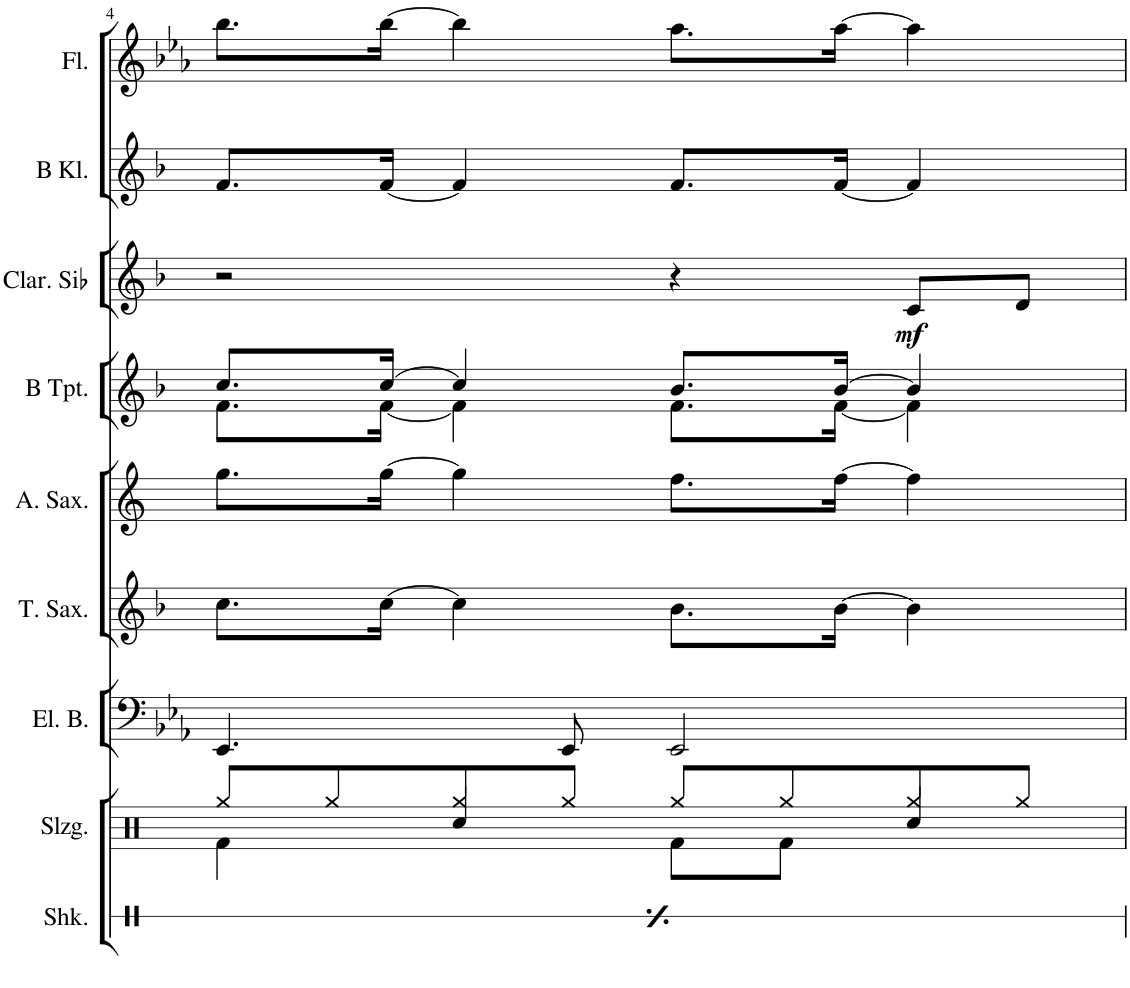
**kern	**kern	**kern	**kern	**kern	**kern	**kern	**dynam	**kern	**kern
*part9	*part8	*part7	*part6	*part5	*part4	*part3	*part3	*part2	*part1
*staff9	*staff8	*staff7	*staff6	*staff5	*staff4	*staff3	*staff3	*staff2	*staff1
*I"Shaker	*I"Schlagzeug	*I"Elektrischer Bass	*I"Tenor Saxophon	*I"Alt Saxophon	*I"B Trompete	*I"Clarinette en Sib	*	*I"B Klarinette	*I"Flöte
*I'Shk.	*I'Slzg.	*I'El. B.	*I'T. Sax.	*I'A. Sax.	*I'B Tpt.	*I'Clar. Sib	*	*I'B Kl.	*I'Fl.
!!LO:PB:g=z
*clefX	*clefX	*clefF4	*clefG2	*clefG2	*clefG2	*clefG2	*	*clefG2	*clefG2
*	*	*	*Trd8c14	*Trd5c9	*Trd1c2	*Trd1c2	*	*Trd1c2	*
*k[]	*k[]	*k[b-e-a-]	*k[b-]	*k[]	*k[b-]	*k[b-]	*	*k[b-]	*k[b-e-a-]
*M4/4	*M4/4	*M4/4	*M4/4	*M4/4	*M4/4	*M4/4	*	*M4/4	*M4/4
=4	=4	=4	=4	=4	=4	=4	=4	=4	=4
*	*^	*	*	*	*^	*	*	*	*
16Re\LL	8Rgg/L	4Rf\	4.EE-/	8.cc\L	8.gg\L	8.cc/L	8.f\L	2r	.	8.f/L	8.bb-\L
16Re\	.	.	.	.	.	.	.	.	.	.	.
16Re\	8Rgg/	.	.	.	.	.	.	.	.	.	.
16Re\JJ	.	.	.	[16cc\Jk	[16gg\Jk	[16cc/Jk	[16f\Jk	.	.	[16f/Jk	[16bb-\Jk
16Re\LL	8Rgg/	4Rcc/	.	4cc\]	4gg\]	4cc/]	4f\]	.	.	4f/]	4bb-\]
16Re\	.	.	.	.	.	.	.	.	.	.	.
16Re\	8Rgg/J	.	8EE-/	.	.	.	.	.	.	.	.
16Re\JJ	.	.	.	.	.	.	.	.	.	.	.
16Re\LL	8Rgg/L	8Rf\L	2EE-/	8.b-\L	8.ff\L	8.b-/L	8.f\L	4r	.	8.f/L	8.aa-\L
16Re\	.	.	.	.	.	.	.	.	.	.	.
16Re\	8Rgg/	8Rf\J	.	.	.	.	.	.	.	.	.
16Re\JJ	.	.	.	[16b-\Jk	[16ff\Jk	[16b-/Jk	[16f\Jk	.	.	[16f/Jk	[16aa-\Jk
!	!	!	!	!	!	!	!	!	!LO:DY:b	!	!
16Re\LL	8Rgg/	4Rcc/	.	4b-\]	4ff\]	4b-/]	4f\]	8c/L	mf	4f/]	4aa-\]
16Re\	.	.	.	.	.	.	.	.	.	.	.
16Re\	8Rgg/J	.	.	.	.	.	.	8d/J	.	.	.
16Re\JJ	.	.	.	.	.	.	.	.	.	.	.
*	*v	*v	*	*	*	*v	*v	*	*	*	*
=	=	=	=	=	=	=	=	=	=
*-	*-	*-	*-	*-	*-	*-	*-	*-	*-
